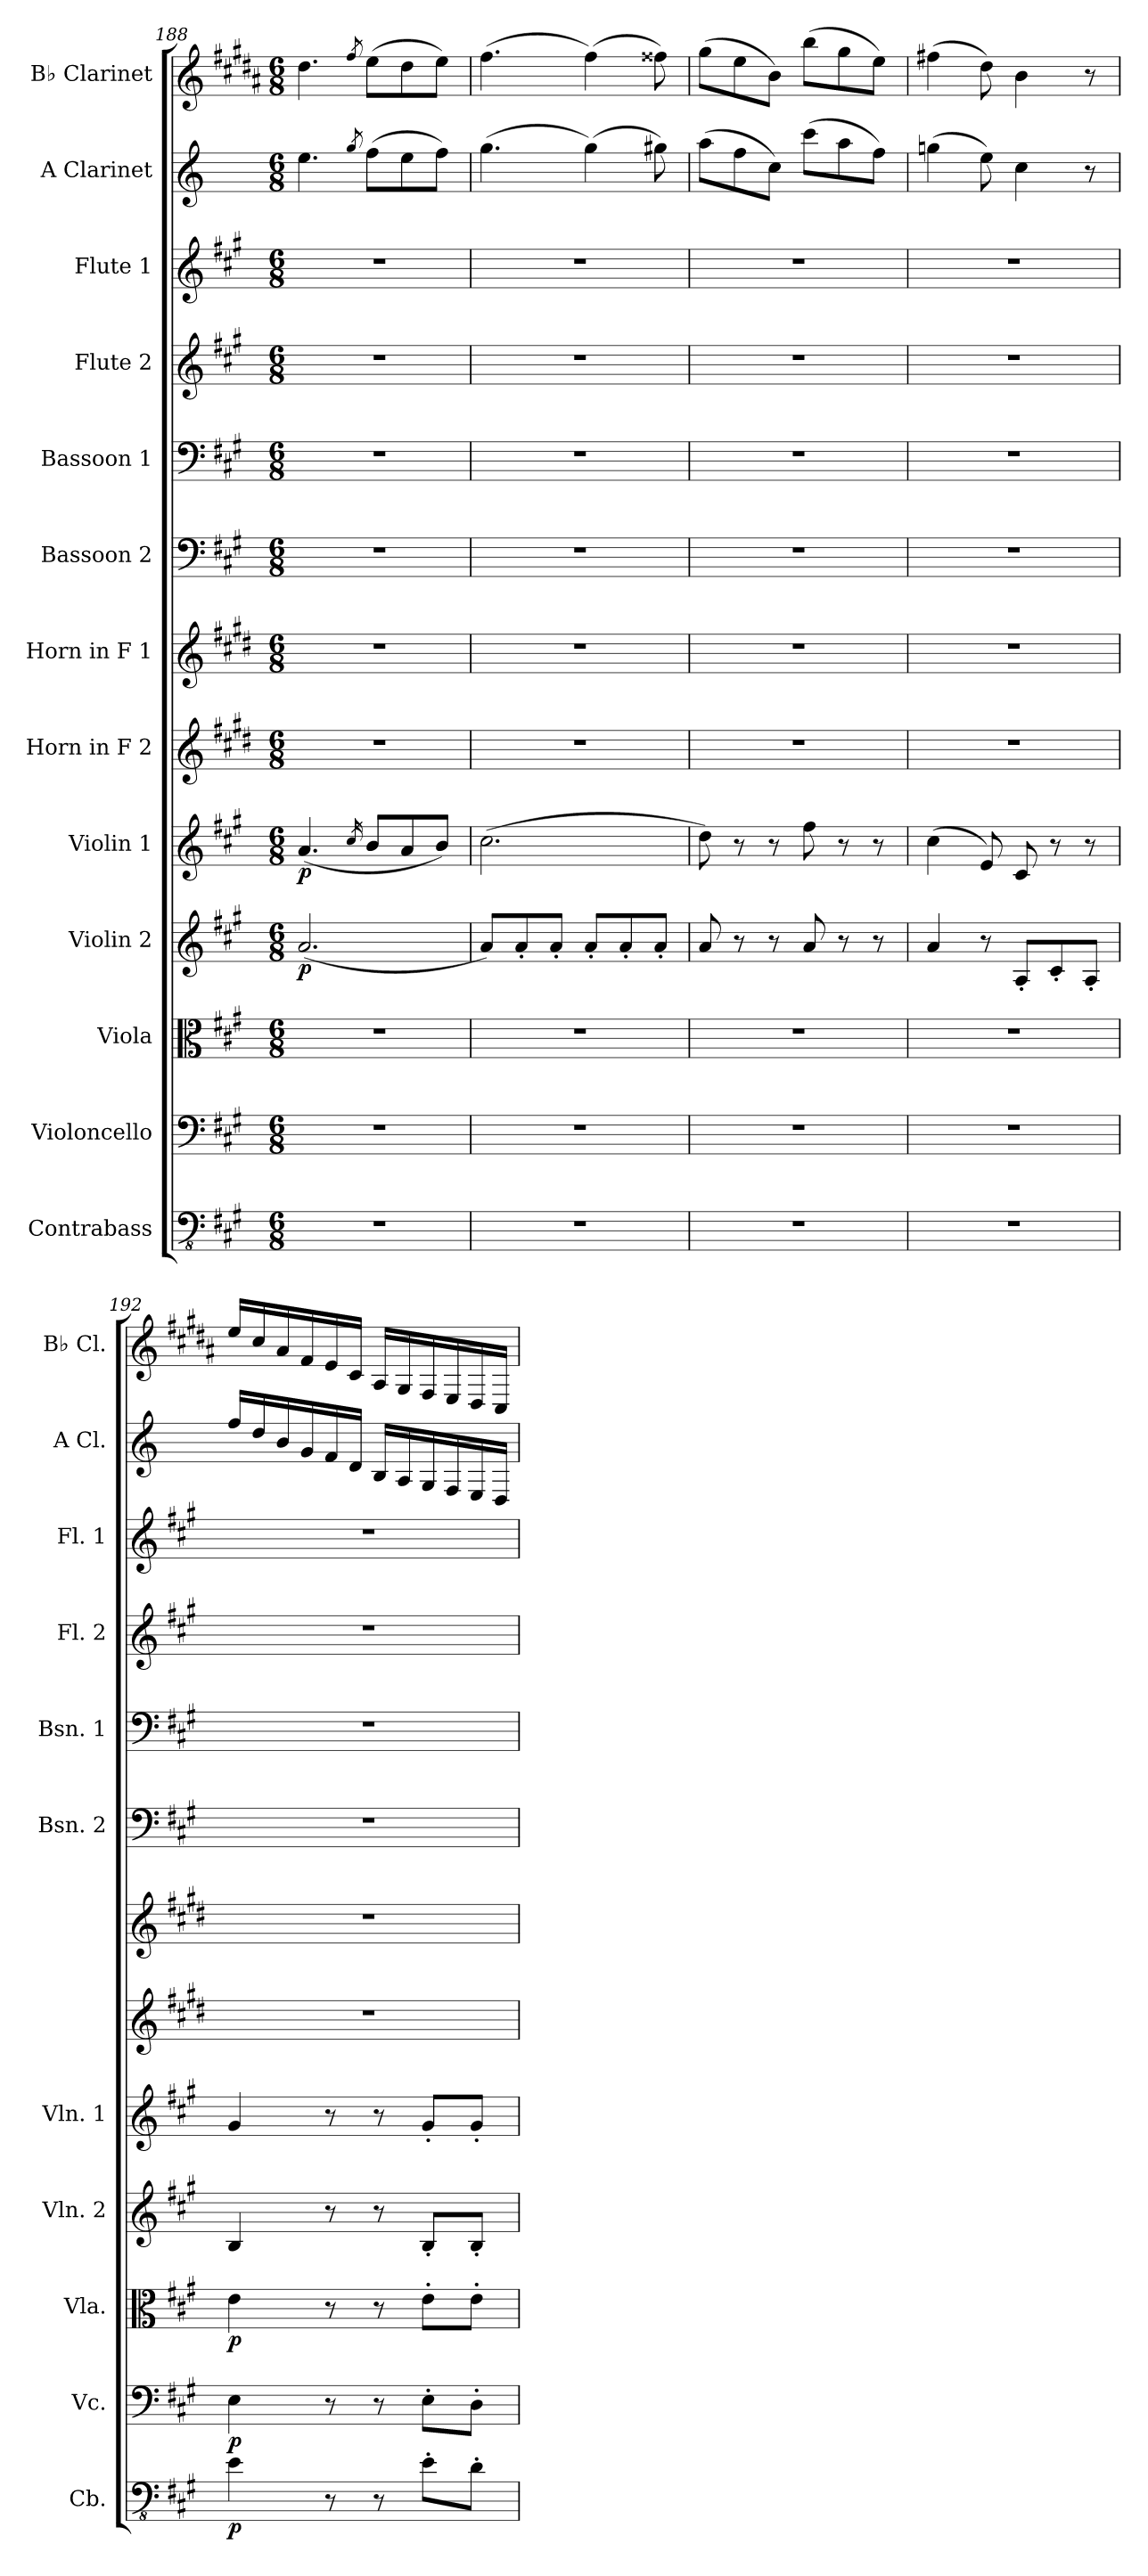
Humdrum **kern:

**kern	**dynam	**kern	**dynam	**kern	**dynam	**kern	**dynam	**kern	**dynam	**kern	**kern	**kern	**kern	**kern	**kern	**kern	**kern
*part13	*part13	*part12	*part12	*part11	*part11	*part10	*part10	*part9	*part9	*part8	*part7	*part6	*part5	*part4	*part3	*part2	*part1
*staff13	*staff13	*staff12	*staff12	*staff11	*staff11	*staff10	*staff10	*staff9	*staff9	*staff8	*staff7	*staff6	*staff5	*staff4	*staff3	*staff2	*staff1
*I"Contrabass	*	*I"Violoncello	*	*I"Viola	*	*I"Violin 2	*	*I"Violin 1	*	*I"Horn in F 2	*I"Horn in F 1	*I"Bassoon 2	*I"Bassoon 1	*I"Flute 2	*I"Flute 1	*I"A Clarinet	*I"B♭ Clarinet
*I'Cb.	*	*I'Vc.	*	*I'Vla.	*	*I'Vln. 2	*	*I'Vln. 1	*	*	*	*I'Bsn. 2	*I'Bsn. 1	*I'Fl. 2	*I'Fl. 1	*I'A Cl.	*I'B♭ Cl.
*clefFv4	*	*clefF4	*	*clefC3	*	*clefG2	*	*clefG2	*	*clefG2	*clefG2	*clefF4	*clefF4	*clefG2	*clefG2	*clefG2	*clefG2
*ITrd7c12	*	*	*	*	*	*	*	*	*	*ITrd4c7	*ITrd4c7	*	*	*	*	*ITrd2c3	*ITrd1c2
*k[f#c#g#]	*	*k[f#c#g#]	*	*k[f#c#g#]	*	*k[f#c#g#]	*	*k[f#c#g#]	*	*k[f#c#g#]	*k[f#c#g#]	*k[f#c#g#]	*k[f#c#g#]	*k[f#c#g#]	*k[f#c#g#]	*k[f#c#g#]	*k[f#c#g#]
*M6/8	*	*M6/8	*	*M6/8	*	*M6/8	*	*M6/8	*	*M6/8	*M6/8	*M6/8	*M6/8	*M6/8	*M6/8	*M6/8	*M6/8
=188	=188	=188	=188	=188	=188	=188	=188	=188	=188	=188	=188	=188	=188	=188	=188	=188	=188
!	!	!	!	!	!	!	!LO:DY:b	!	!LO:DY:b	!	!	!	!	!	!	!	!
2.r	.	2.r	.	2.r	.	(<2.a/	p	(<4.a/	p	2.r	2.r	2.r	2.r	2.r	2.r	4.cc#\	4.cc#\
.	.	.	.	.	.	.	.	16qcc#/	.	.	.	.	.	.	.	8qee/	8qee/
.	.	.	.	.	.	.	.	8b/L	.	.	.	.	.	.	.	(>8dd\L	(>8dd\L
.	.	.	.	.	.	.	.	8a/	.	.	.	.	.	.	.	8cc#\	8cc#\
.	.	.	.	.	.	.	.	8b/J)	.	.	.	.	.	.	.	8dd\J)	8dd\J)
=189	=189	=189	=189	=189	=189	=189	=189	=189	=189	=189	=189	=189	=189	=189	=189	=189	=189
2.r	.	2.r	.	2.r	.	8a/L)	.	(>2.cc#\	.	2.r	2.r	2.r	2.r	2.r	2.r	(>4.ee\	(>4.ee\
.	.	.	.	.	.	8a'/	.	.	.	.	.	.	.	.	.	.	.
.	.	.	.	.	.	8a'/J	.	.	.	.	.	.	.	.	.	.	.
.	.	.	.	.	.	8a'/L	.	.	.	.	.	.	.	.	.	(>4ee\)	(>4ee\)
.	.	.	.	.	.	8a'/	.	.	.	.	.	.	.	.	.	.	.
.	.	.	.	.	.	8a'/J	.	.	.	.	.	.	.	.	.	8ee#X\)	8ee#X\)
=190	=190	=190	=190	=190	=190	=190	=190	=190	=190	=190	=190	=190	=190	=190	=190	=190	=190
2.r	.	2.r	.	2.r	.	8a/	.	8dd\)	.	2.r	2.r	2.r	2.r	2.r	2.r	(>8ff#\L	(>8ff#\L
.	.	.	.	.	.	8r	.	8r	.	.	.	.	.	.	.	8dd\	8dd\
.	.	.	.	.	.	8r	.	8r	.	.	.	.	.	.	.	8a\J)	8a\J)
.	.	.	.	.	.	8a/	.	8ff#\	.	.	.	.	.	.	.	(>8aa\L	(>8aa\L
.	.	.	.	.	.	8r	.	8r	.	.	.	.	.	.	.	8ff#\	8ff#\
.	.	.	.	.	.	8r	.	8r	.	.	.	.	.	.	.	8dd\J)	8dd\J)
=191	=191	=191	=191	=191	=191	=191	=191	=191	=191	=191	=191	=191	=191	=191	=191	=191	=191
2.r	.	2.r	.	2.r	.	4a/	.	(>4cc#\	.	2.r	2.r	2.r	2.r	2.r	2.r	(>4een\	(>4een\
.	.	.	.	.	.	8r	.	8e/)	.	.	.	.	.	.	.	8cc#\)	8cc#\)
.	.	.	.	.	.	8A'/L	.	8c#/	.	.	.	.	.	.	.	4a\	4a\
.	.	.	.	.	.	8c#'/	.	8r	.	.	.	.	.	.	.	.	.
.	.	.	.	.	.	8A'/J	.	8r	.	.	.	.	.	.	.	8r	8r
!!LO:PB:g=z
=192	=192	=192	=192	=192	=192	=192	=192	=192	=192	=192	=192	=192	=192	=192	=192	=192	=192
!	!LO:DY:b	!	!LO:DY:b	!	!LO:DY:b	!	!	!	!	!	!	!	!	!	!	!	!
4EE\	p	4E\	p	4e\	p	4B/	.	4g#/	.	2.r	2.r	2.r	2.r	2.r	2.r	16dd/LL	16dd/LL
.	.	.	.	.	.	.	.	.	.	.	.	.	.	.	.	16b/	16b/
.	.	.	.	.	.	.	.	.	.	.	.	.	.	.	.	16g#/	16g#/
.	.	.	.	.	.	.	.	.	.	.	.	.	.	.	.	16e/	16e/
8r	.	8r	.	8r	.	8r	.	8r	.	.	.	.	.	.	.	16d/	16d/
.	.	.	.	.	.	.	.	.	.	.	.	.	.	.	.	16B/JJ	16B/JJ
8r	.	8r	.	8r	.	8r	.	8r	.	.	.	.	.	.	.	16G#/LL	16G#/LL
.	.	.	.	.	.	.	.	.	.	.	.	.	.	.	.	16F#/	16F#/
8EE'\L	.	8E'\L	.	8e'\L	.	8B'/L	.	8g#'/L	.	.	.	.	.	.	.	16E/	16E/
.	.	.	.	.	.	.	.	.	.	.	.	.	.	.	.	16D/	16D/
8DD'\J	.	8D'\J	.	8e'\J	.	8B'/J	.	8g#'/J	.	.	.	.	.	.	.	16C#/	16C#/
.	.	.	.	.	.	.	.	.	.	.	.	.	.	.	.	16BB/JJ	16BB/JJ
=	=	=	=	=	=	=	=	=	=	=	=	=	=	=	=	=	=
*-	*-	*-	*-	*-	*-	*-	*-	*-	*-	*-	*-	*-	*-	*-	*-	*-	*-
